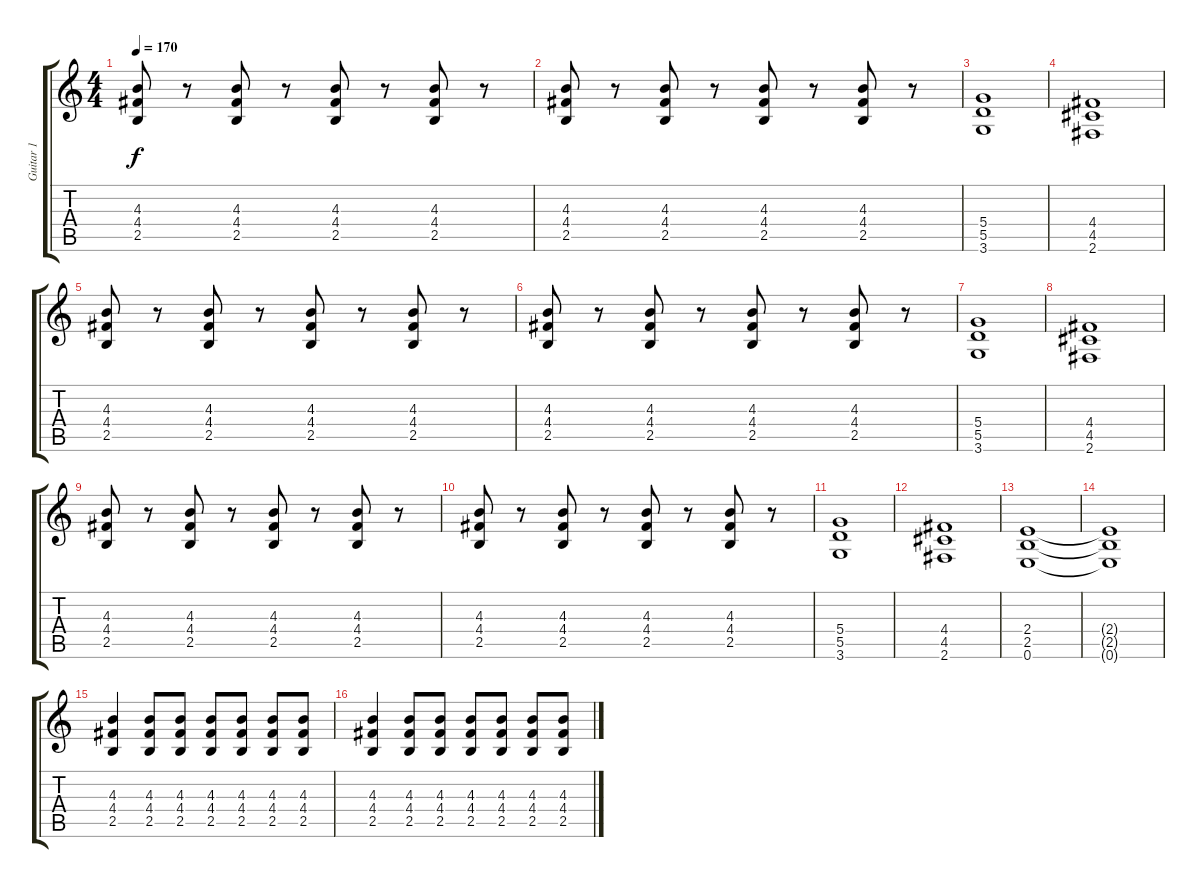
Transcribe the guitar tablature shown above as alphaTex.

\track ("Guitar 1" "Guitar 1") {instrument distortionguitar}
\staff {score tabs}
\tuning (E4 B3 G3 D3 A2 E2) {hide}
\ts (4 4)
\tempo 170
\clef g2
\ks c
(4.3 4.4 2.5).8{dy f instrument distortionguitar} r.8 (4.3 4.4 2.5).8 r.8 (4.3 4.4 2.5).8 r.8 (4.3 4.4 2.5).8 r.8 |
(4.3 4.4 2.5).8 r.8 (4.3 4.4 2.5).8 r.8 (4.3 4.4 2.5).8 r.8 (4.3 4.4 2.5).8 r.8 |
(5.4 5.5 3.6).1 |
(4.4 4.5 2.6).1 |
(4.3 4.4 2.5).8 r.8 (4.3 4.4 2.5).8 r.8 (4.3 4.4 2.5).8 r.8 (4.3 4.4 2.5).8 r.8 |
(4.3 4.4 2.5).8 r.8 (4.3 4.4 2.5).8 r.8 (4.3 4.4 2.5).8 r.8 (4.3 4.4 2.5).8 r.8 |
(5.4 5.5 3.6).1 |
(4.4 4.5 2.6).1 |
(4.3 4.4 2.5).8 r.8 (4.3 4.4 2.5).8 r.8 (4.3 4.4 2.5).8 r.8 (4.3 4.4 2.5).8 r.8 |
(4.3 4.4 2.5).8 r.8 (4.3 4.4 2.5).8 r.8 (4.3 4.4 2.5).8 r.8 (4.3 4.4 2.5).8 r.8 |
(5.4 5.5 3.6).1 |
(4.4 4.5 2.6).1 |
(2.4 2.5 0.6).1 |
(2.4{t} 2.5{t} 0.6{t}).1 |
(4.3 4.4 2.5).4 (4.3 4.4 2.5).8 (4.3 4.4 2.5).8 (4.3 4.4 2.5).8 (4.3 4.4 2.5).8 (4.3 4.4 2.5).8 (4.3 4.4 2.5).8 |
(4.3 4.4 2.5).4 (4.3 4.4 2.5).8 (4.3 4.4 2.5).8 (4.3 4.4 2.5).8 (4.3 4.4 2.5).8 (4.3 4.4 2.5).8 (4.3 4.4 2.5).8
